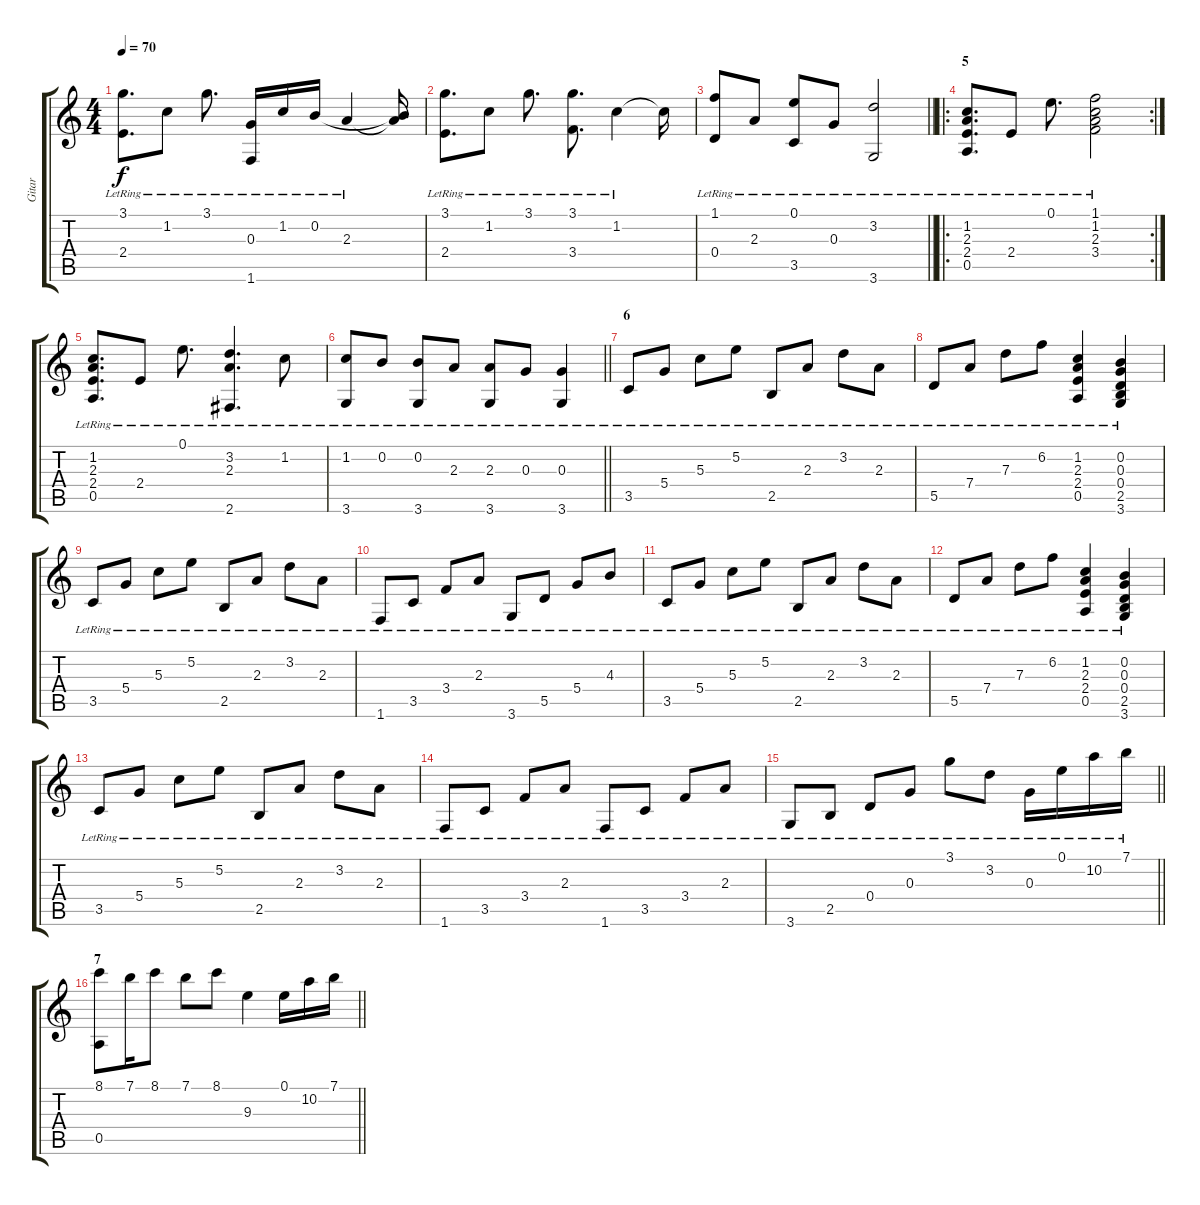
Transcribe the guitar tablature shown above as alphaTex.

\track ("Gitar" "Gitar") {instrument acousticguitarsteel}
\staff {score tabs}
\tuning (E4 B3 G3 D3 A2 E2) {hide}
\ts (4 4)
\tempo 70
\clef g2
\ks c
(3.1{lr} 2.4{lr}).8{d dy f} 1.2{lr}.8 3.1{lr}.8{d} (0.3{lr} 1.6{lr}).16 1.2{lr}.16 0.2{lr}.16 2.3{lr}.4 (0.2{t} 2.3{t}).16 |
(3.1{lr} 2.4{lr}).8{d} 1.2{lr}.8 3.1{lr}.8{d} (3.1{lr} 3.4{lr}).8{d} 1.2{lr}.4 1.2{t}.16 |
\barLineRight lightlight
(1.1{lr} 0.4{lr}).8 2.3{lr}.8 (0.1{lr} 3.5{lr}).8 0.3{lr}.8 (3.2{lr} 3.6{lr}).2 |
\ro
\rc 2
\section ("" "5")
(1.2{lr} 2.3{lr} 2.4{lr} 0.5{lr}).8{d} 2.4{lr}.8 0.1{lr}.8{d} (1.1{lr} 1.2{lr} 2.3{lr} 3.4{lr}).2 |
(1.2{lr} 2.3{lr} 2.4{lr} 0.5{lr}).8{d} 2.4{lr}.8 0.1{lr}.8{d} (3.2{lr} 2.3{lr} 2.6{lr}).4{d} 1.2{lr}.8 |
\barLineRight lightlight
(1.2{lr} 3.6{lr}).8 0.2{lr}.8 (0.2{lr} 3.6{lr}).8 2.3{lr}.8 (2.3{lr} 3.6{lr}).8 0.3{lr}.8 (0.3{lr} 3.6{lr}).4 |
\section ("" "6")
3.5{lr}.8 5.4{lr}.8 5.3{lr}.8 5.2{lr}.8 2.5{lr}.8 2.3{lr}.8 3.2{lr}.8 2.3{lr}.8 |
5.5{lr}.8 7.4{lr}.8 7.3{lr}.8 6.2{lr}.8 (1.2{lr} 2.3{lr} 2.4{lr} 0.5{lr}).4 (0.2{lr} 0.3{lr} 0.4{lr} 2.5{lr} 3.6{lr}).4 |
3.5{lr}.8 5.4{lr}.8 5.3{lr}.8 5.2{lr}.8 2.5{lr}.8 2.3{lr}.8 3.2{lr}.8 2.3{lr}.8 |
1.6{lr}.8 3.5{lr}.8 3.4{lr}.8 2.3{lr}.8 3.6{lr}.8 5.5{lr}.8 5.4{lr}.8 4.3{lr}.8 |
3.5{lr}.8 5.4{lr}.8 5.3{lr}.8 5.2{lr}.8 2.5{lr}.8 2.3{lr}.8 3.2{lr}.8 2.3{lr}.8 |
5.5{lr}.8 7.4{lr}.8 7.3{lr}.8 6.2{lr}.8 (1.2{lr} 2.3{lr} 2.4{lr} 0.5{lr}).4 (0.2{lr} 0.3{lr} 0.4{lr} 2.5{lr} 3.6{lr}).4 |
3.5{lr}.8 5.4{lr}.8 5.3{lr}.8 5.2{lr}.8 2.5{lr}.8 2.3{lr}.8 3.2{lr}.8 2.3{lr}.8 |
1.6{lr}.8 3.5{lr}.8 3.4{lr}.8 2.3{lr}.8 1.6{lr}.8 3.5{lr}.8 3.4{lr}.8 2.3{lr}.8 |
\barLineRight lightlight
3.6{lr}.8 2.5{lr}.8 0.4{lr}.8 0.3{lr}.8 3.1{lr}.8 3.2{lr}.8 0.3{lr}.16 0.1{lr}.16 10.2{lr}.16 7.1{lr}.16 |
\section ("" "7")
\barLineRight lightlight
(8.1 0.5).8 7.1.16 8.1.8 7.1.8 8.1.8 9.3.4 0.1.16 10.2.16 7.1.16
